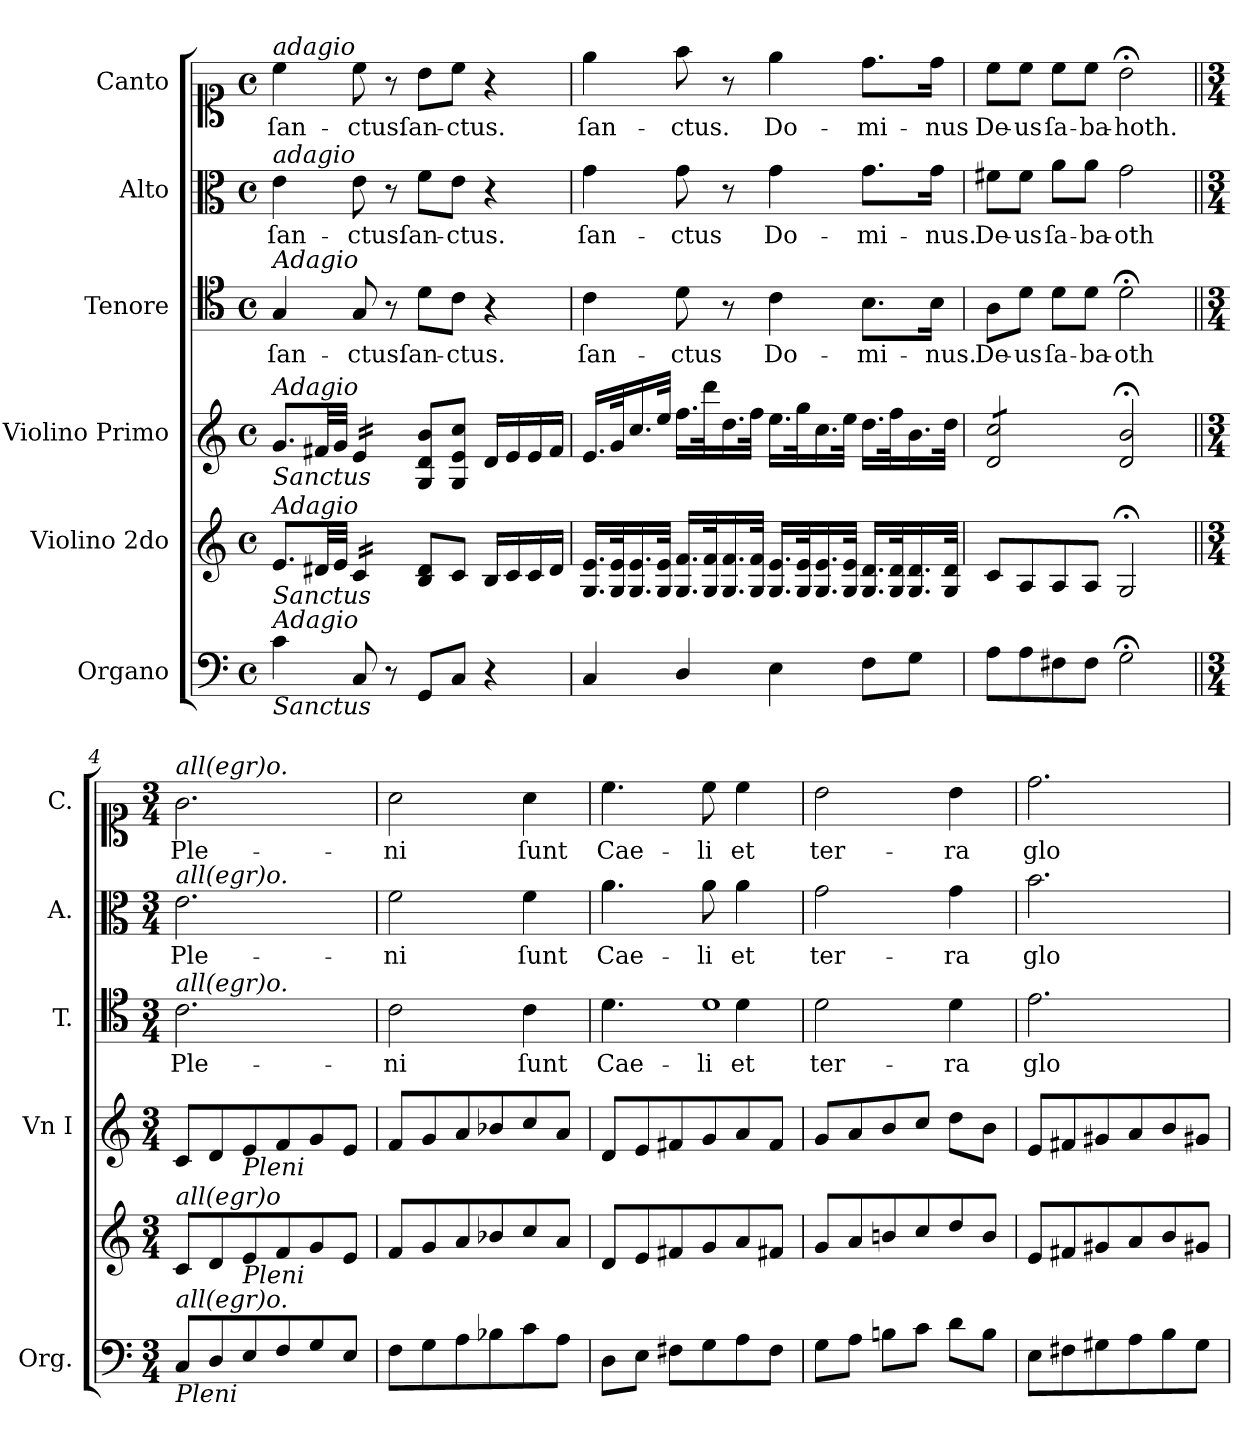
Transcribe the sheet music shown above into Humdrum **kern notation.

**kern	**kern	**kern	**kern	**text	**kern	**text	**kern	**text
*part6	*part5	*part4	*part3	*part3	*part2	*part2	*part1	*part1
*staff6	*staff5	*staff4	*staff3	*staff3	*staff2	*staff2	*staff1	*staff1
*I"Organo	*I"Violino 2do	*I"Violino Primo	*I"Tenore	*	*I"Alto	*	*I"Canto	*
*I'Org.	*	*I'Vn I	*I'T.	*	*I'A.	*	*I'C.	*
*clefF4	*clefG2	*clefG2	*clefC4	*	*clefC3	*	*clefC1	*
*k[]	*k[]	*k[]	*k[]	*	*k[]	*	*k[]	*
*M4/4	*M4/4	*M4/4	*M4/4	*	*M4/4	*	*M4/4	*
*met(c)	*met(c)	*met(c)	*met(c)	*	*met(c)	*	*met(c)	*
=1	=1	=1	=1	=1	=1	=1	=1	=1
!	!	!	!	!	!	!	!LO:TX:a:i:t=adagio	!
!	!	!	!	!	!LO:TX:a:i:t=adagio	!	!	!
!	!	!	!LO:TX:a:i:t=Adagio	!	!	!	!	!
!	!	!LO:TX:b:i:t=Sanctus	!	!	!	!	!	!
!	!	!LO:TX:a:i:t=Adagio	!	!	!	!	!	!
!	!LO:TX:b:i:t=Sanctus	!	!	!	!	!	!	!
!	!LO:TX:a:i:t=Adagio	!	!	!	!	!	!	!
!LO:TX:b:i:t=Sanctus	!	!	!	!	!	!	!	!
!LO:TX:a:i:t=Adagio	!	!	!	!	!	!	!	!
4c\	8.e/L	8.g/L	4G/	ſan-	4e\	ſan-	4cc\	ſan-
.	32d#X/LL	32f#X/LL	.	.	.	.	.	.
.	32e/JJJ	32g/JJJ	.	.	.	.	.	.
*	*tremolo	*	*	*	*	*	*	*
*	*	*tremolo	*	*	*	*	*	*
8C/	16c/LL	16e/LL	8G/	-ctus.	8e\	-ctus.	8cc\	-ctus.
.	16c/	16e/	.	.	.	.	.	.
8r	16c/	16e/	8r	.	8r	.	8r	.
.	16c/JJ	16e/JJ	.	.	.	.	.	.
*	*	*Xtremolo	*	*	*	*	*	*
*	*Xtremolo	*	*	*	*	*	*	*
8GG/L	8B/ 8d#/L	8G/ 8d/ 8b/L	8d\L	ſan-	8f\L	ſan-	8b\L	ſan-
8C/J	8c/J	8G/ 8e/ 8cc/J	8c\J	-ctus.	8e\J	-ctus.	8cc\J	-ctus.
4r	16B/LL	16d/LL	4r	.	4r	.	4r	.
.	16c/	16e/	.	.	.	.	.	.
.	16c/	16e/	.	.	.	.	.	.
.	16d#/JJ	16f#/JJ	.	.	.	.	.	.
=2	=2	=2	=2	=2	=2	=2	=2	=2
4C/	16.G/ 16.e/LL	16.e/LL	4c\	ſan-	4g\	ſan-	4ee\	ſan-
.	32G/ 32e/K	32g/K	.	.	.	.	.	.
.	16.G/ 16.e/	16.cc/	.	.	.	.	.	.
.	32G/ 32e/JJk	32ee/JJk	.	.	.	.	.	.
4D/	16.G/ 16.f/LL	16.ff\LL	8d\	-ctus	8g\	-ctus	8ff\	-ctus.
.	32G/ 32f/K	32ddd\K	.	.	.	.	.	.
.	16.G/ 16.f/	16.dd\	8r	.	8r	.	8r	.
.	32G/ 32f/JJk	32ff\JJk	.	.	.	.	.	.
4E\	16.G/ 16.e/LL	16.ee\LL	4c\	Do-	4g\	Do-	4ee\	Do-
.	32G/ 32e/K	32gg\K	.	.	.	.	.	.
.	16.G/ 16.e/	16.cc\	.	.	.	.	.	.
.	32G/ 32e/JJk	32ee\JJk	.	.	.	.	.	.
8F\L	16.G/ 16.d/LL	16.dd\LL	8.B\L	-mi-	8.g\L	-mi-	8.dd\L	-mi-
.	32G/ 32d/K	32ff\K	.	.	.	.	.	.
8G\J	16.G/ 16.d/	16.b\	.	.	.	.	.	.
.	.	.	16B\Jk	-nus.	16g\Jk	-nus.	16dd\Jk	-nus
.	32G/ 32d/JJk	32dd\JJk	.	.	.	.	.	.
=3	=3	=3	=3	=3	=3	=3	=3	=3
*	*	*tremolo	*	*	*	*	*	*
8A\L	8c/L	8d/ 8cc/L	8A\L	De-	8f#X\L	De-	8cc\L	De-
8A\	8A/	8d/ 8cc/	8d\J	-us	8f#\J	-us	8cc\J	-us
8F#X\	8A/	8d/ 8cc/	8d\L	ſa-	8a\L	ſa-	8cc\L	ſa-
8F#\J	8A/J	8d/ 8cc/J	8d\J	-ba-	8a\J	-ba-	8cc\J	-ba-
*	*	*Xtremolo	*	*	*	*	*	*
2G;<\	2G;</	2d;</ 2b;</	2d;<\	-oth	2g\	-oth	2b;<\	-hoth.
=4||	=4||	=4||	=4||	=4||	=4||	=4||	=4||	=4||
*M3/4	*M3/4	*M3/4	*M3/4	*	*M3/4	*	*M3/4	*
!	!	!	!	!	!	!	!LO:TX:a:i:t=all(egr)o.	!
!	!	!	!	!	!LO:TX:a:i:t=all(egr)o.	!	!	!
!	!	!	!LO:TX:a:i:t=all(egr)o.	!	!	!	!	!
!	!LO:TX:a:i:t=all(egr)o	!	!	!	!	!	!	!
!LO:TX:b:i:t=Pleni	!	!	!	!	!	!	!	!
!LO:TX:a:i:t=all(egr)o.	!	!	!	!	!	!	!	!
8C/L	8c/L	8c/L	2.c\	Ple-	2.e\	Ple-	2.g\	Ple-
8D/	8d/	8d/	.	.	.	.	.	.
!	!	!LO:TX:b:i:t=Pleni	!	!	!	!	!	!
!	!LO:TX:b:i:t=Pleni	!	!	!	!	!	!	!
8E/	8e/	8e/	.	.	.	.	.	.
8F/	8f/	8f/	.	.	.	.	.	.
8G/	8g/	8g/	.	.	.	.	.	.
8E/J	8e/J	8e/J	.	.	.	.	.	.
=5	=5	=5	=5	=5	=5	=5	=5	=5
8F\L	8f/L	8f/L	2c\	-ni	2f\	-ni	2a\	-ni
8G\	8g/	8g/	.	.	.	.	.	.
8A\	8a/	8a/	.	.	.	.	.	.
8B-X\	8b-X/	8b-X/	.	.	.	.	.	.
8c\	8cc/	8cc/	4c\	ſunt	4f\	ſunt	4a\	ſunt
8A\J	8a/J	8a/J	.	.	.	.	.	.
=6	=6	=6	=6	=6	=6	=6	=6	=6
8D\L	8d/L	8d/L	4.d\	Cae-	4.a\	Cae-	4.cc\	Cae-
8E\J	8e/	8e/	.	.	.	.	.	.
8F#X\L	8f#X/	8f#X/	.	.	.	.	.	.
!	!	!	!LO:N:vis=1	!	!	!	!	!
8G\	8g/	8g/	8d\	-li	8a\	-li	8cc\	-li
8A\	8a/	8a/	4d\	et	4a\	et	4cc\	et
8F#\J	8f#X/J	8f#/J	.	.	.	.	.	.
=7	=7	=7	=7	=7	=7	=7	=7	=7
8G\L	8g/L	8g/L	2d\	ter-	2g\	ter-	2b\	ter-
8A\J	8a/	8a/	.	.	.	.	.	.
8Bn\L	8bn/	8b/	.	.	.	.	.	.
8c\J	8cc/	8cc/J	.	.	.	.	.	.
8d\L	8dd/	8dd\L	4d\	-ra	4g\	-ra	4b\	-ra
8B\J	8b/J	8b\J	.	.	.	.	.	.
=8	=8	=8	=8	=8	=8	=8	=8	=8
8E\L	8e/L	8e/L	2.e\	glo-	2.b\	glo-	2.dd\	glo-
8F#X\	8f#X/	8f#X/	.	.	.	.	.	.
8G#X\	8g#X/	8g#X/	.	.	.	.	.	.
8A\	8a/	8a/	.	.	.	.	.	.
8B\	8b/	8b/	.	.	.	.	.	.
8G#\J	8g#X/J	8g#X/J	.	.	.	.	.	.
=	=	=	=	=	=	=	=	=
*-	*-	*-	*-	*-	*-	*-	*-	*-
